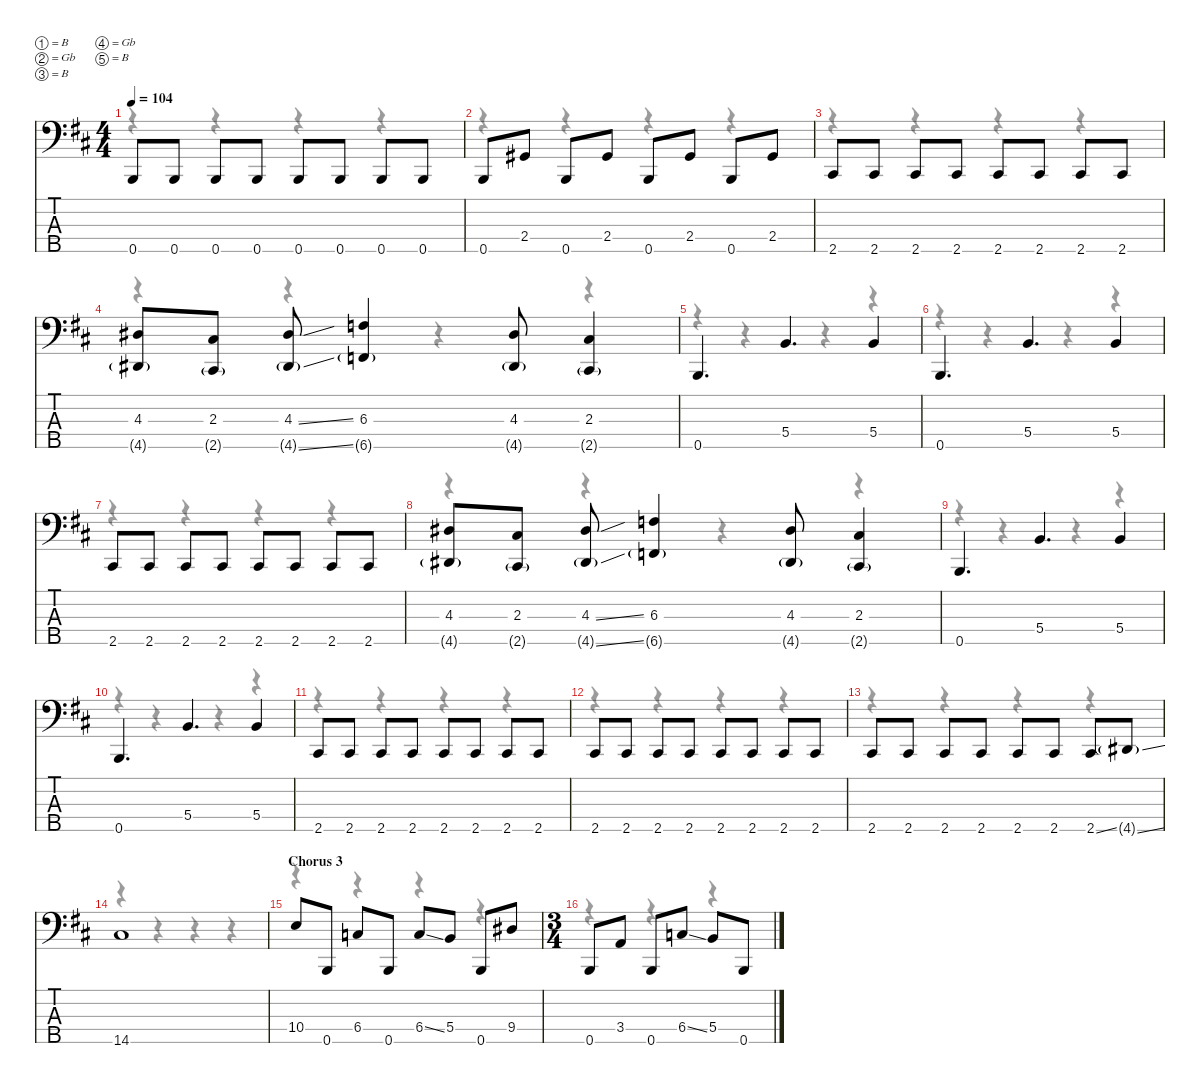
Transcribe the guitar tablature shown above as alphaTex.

\defaultSystemsLayout 4
\hideDynamics
\bracketExtendMode nobrackets
\singleTrackTrackNamePolicy hidden
\multiTrackTrackNamePolicy hidden
\firstSystemTrackNameMode fullname
\otherSystemsTrackNameOrientation horizontal
\track ("Bass" "el.bs.") {instrument electricbassfinger}
\staff {score tabs}
\tuning (B2 Gb2 B1 Gb1 B0)
\voice
\ts (4 4)
\tempo 104
\clef f4
\ks bminor
0.5{acc forcenatural}.8{dy f beam Up} 0.5{acc forcenatural}.8{beam Up} 0.5{acc forcenatural}.8{beam Up} 0.5{acc forcenatural}.8{beam Up} 0.5{acc forcenatural}.8{beam Up} 0.5{acc forcenatural}.8{beam Up} 0.5{acc forcenatural}.8{beam Up} 0.5{acc forcenatural}.8{beam Up} |
0.5{acc forcenatural}.8{beam Up} 2.4{acc #}.8{beam Up} 0.5{acc forcenatural}.8{beam Up} 2.4{acc #}.8{beam Up} 0.5{acc forcenatural}.8{beam Up} 2.4{acc #}.8{beam Up} 0.5{acc forcenatural}.8{beam Up} 2.4{acc #}.8{beam Up} |
2.5{acc #}.8{beam Up} 2.5{acc #}.8{beam Up} 2.5{acc #}.8{beam Up} 2.5{acc #}.8{beam Up} 2.5{acc #}.8{beam Up} 2.5{acc #}.8{beam Up} 2.5{acc #}.8{beam Up} 2.5{acc #}.8{beam Up} |
(4.3{acc #} 4.5{g acc #}).8{beam Up} (2.3{acc #} 2.5{g acc #}).8{beam Up} (4.3{ss acc #} 4.5{ss g acc #}).8{beam Up} (6.3{acc forcenatural} 6.5{g acc forcenatural}).4{beam Up} (4.3{acc #} 4.5{g acc #}).8{beam Up} (2.3{acc #} 2.5{g acc #}).4{beam Up} |
0.5{acc forcenatural}.4{d beam Up} 5.4{acc forcenatural}.4{d beam Up} 5.4{acc forcenatural}.4{beam Up} |
0.5{acc forcenatural}.4{d beam Up} 5.4{acc forcenatural}.4{d beam Up} 5.4{acc forcenatural}.4{beam Up} |
2.5{acc #}.8{beam Up} 2.5{acc #}.8{beam Up} 2.5{acc #}.8{beam Up} 2.5{acc #}.8{beam Up} 2.5{acc #}.8{beam Up} 2.5{acc #}.8{beam Up} 2.5{acc #}.8{beam Up} 2.5{acc #}.8{beam Up} |
(4.3{acc #} 4.5{g acc #}).8{beam Up} (2.3{acc #} 2.5{g acc #}).8{beam Up} (4.3{ss acc #} 4.5{ss g acc #}).8{beam Up} (6.3{acc forcenatural} 6.5{g acc forcenatural}).4{beam Up} (4.3{acc #} 4.5{g acc #}).8{beam Up} (2.3{acc #} 2.5{g acc #}).4{beam Up} |
0.5{acc forcenatural}.4{d beam Up} 5.4{acc forcenatural}.4{d beam Up} 5.4{acc forcenatural}.4{beam Up} |
0.5{acc forcenatural}.4{d beam Up} 5.4{acc forcenatural}.4{d beam Up} 5.4{acc forcenatural}.4{beam Up} |
2.5{acc #}.8{beam Up} 2.5{acc #}.8{beam Up} 2.5{acc #}.8{beam Up} 2.5{acc #}.8{beam Up} 2.5{acc #}.8{beam Up} 2.5{acc #}.8{beam Up} 2.5{acc #}.8{beam Up} 2.5{acc #}.8{beam Up} |
2.5{acc #}.8{beam Up} 2.5{acc #}.8{beam Up} 2.5{acc #}.8{beam Up} 2.5{acc #}.8{beam Up} 2.5{acc #}.8{beam Up} 2.5{acc #}.8{beam Up} 2.5{acc #}.8{beam Up} 2.5{acc #}.8{beam Up} |
2.5{acc #}.8{beam Up} 2.5{acc #}.8{beam Up} 2.5{acc #}.8{beam Up} 2.5{acc #}.8{beam Up} 2.5{acc #}.8{beam Up} 2.5{acc #}.8{beam Up} 2.5{ss acc #}.8{beam Up} 4.5{ss g acc #}.8{dy ff beam Up} |
14.5{acc #}.1{dy f beam Up} |
\section ("" "Chorus 3")
10.4{acc forcenatural}.8{beam Up} 0.5{acc forcenatural}.8{beam Up} 6.4{acc forcenatural}.8{beam Up} 0.5{acc forcenatural}.8{beam Up} 6.4{ss acc forcenatural}.8{beam Up} 5.4{acc forcenatural}.8{beam Up} 0.5{acc forcenatural}.8{beam Up} 9.4{acc #}.8{beam Up} |
\ts (3 4)
\beaming (8 2 2 2 2)
0.5{acc forcenatural}.8{beam Up} 3.4{acc forcenatural}.8{beam Up} 0.5{acc forcenatural}.8{beam Up} 6.4{ss acc forcenatural}.8{beam Up} 5.4{acc forcenatural}.8{beam Up} 0.5{acc forcenatural}.8{beam Up}
\voice
\clef f4
\ottava regular
\simile none
\ks bminor
r.4{dy mf beam Down} r.4{beam Down} r.4{beam Down} r.4{beam Down} |
r.4{beam Down} r.4{beam Down} r.4{beam Down} r.4{beam Down} |
r.4{beam Down} r.4{beam Down} r.4{beam Down} r.4{beam Down} |
r.4{beam Down} r.4{beam Down} r.4{beam Down} r.4{beam Down} |
r.4{beam Down} r.4{beam Down} r.4{beam Down} r.4{beam Down} |
r.4{beam Down} r.4{beam Down} r.4{beam Down} r.4{beam Down} |
r.4{beam Down} r.4{beam Down} r.4{beam Down} r.4{beam Down} |
r.4{beam Down} r.4{beam Down} r.4{beam Down} r.4{beam Down} |
r.4{beam Down} r.4{beam Down} r.4{beam Down} r.4{beam Down} |
r.4{beam Down} r.4{beam Down} r.4{beam Down} r.4{beam Down} |
r.4{beam Down} r.4{beam Down} r.4{beam Down} r.4{beam Down} |
r.4{beam Down} r.4{beam Down} r.4{beam Down} r.4{beam Down} |
r.4{beam Down} r.4{beam Down} r.4{beam Down} r.4{beam Down} |
r.4{beam Down} r.4{beam Down} r.4{beam Down} r.4{beam Down} |
r.4{beam Down} r.4{beam Down} r.4{beam Down} r.4{beam Down} |
r.4{beam Down} r.4{beam Down} r.4{beam Down}
